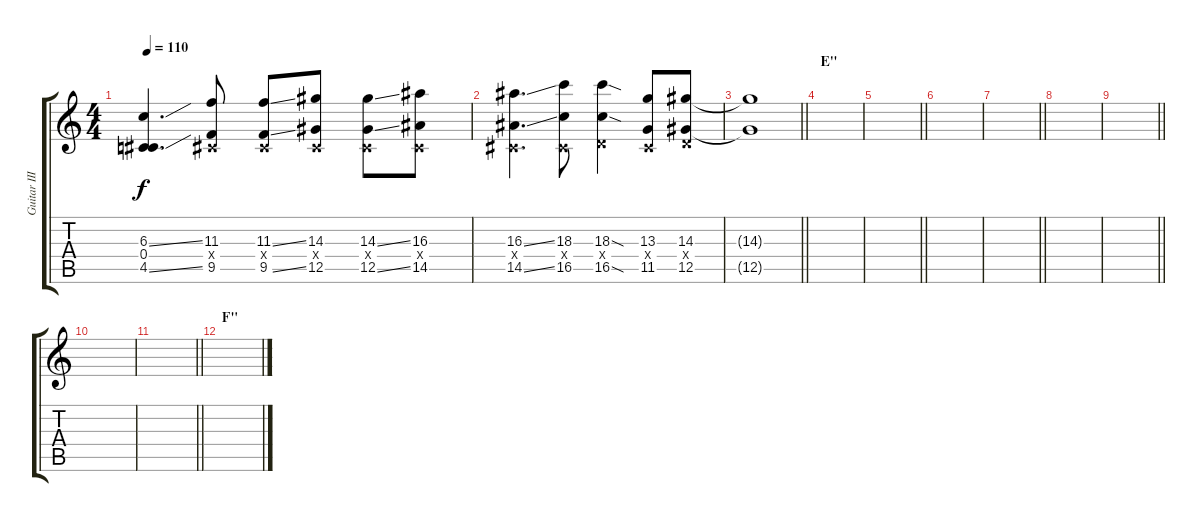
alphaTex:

\track ("Guitar III" "Guitar III") {instrument distortionguitar}
\staff {score tabs}
\tuning (Eb4 Bb3 Gb3 Db3 Ab2 Eb2) {hide}
\ts (4 4)
\tempo 110
\clef g2
\ks c
(6.3{ss t} 0.4{t} 4.5{ss t}).4{d dy f} (11.3 0.4{x} 9.5).8 (11.3{ss} 0.4{x} 9.5{ss}).8 (14.3 0.4{x} 12.5).8 (14.3{ss} 0.4{x} 12.5{ss}).8 (16.3 0.4{x} 14.5).8 |
(16.3{ss} 0.4{x} 14.5{ss}).4{d} (18.3 0.4{x} 16.5).8 (18.3{sod} 1.4{x} 16.5{sod}).4 (13.3 0.4{x} 11.5).8 (14.3 1.4{x} 12.5).8 |
\barLineRight lightlight
(14.3{t} 12.5{t}).1 |
\section ("" "E\"")
|
\barLineRight lightlight
|
|
\barLineRight lightlight
|
|
\barLineRight lightlight
|
|
\barLineRight lightlight
|
\section ("" "F\"")
